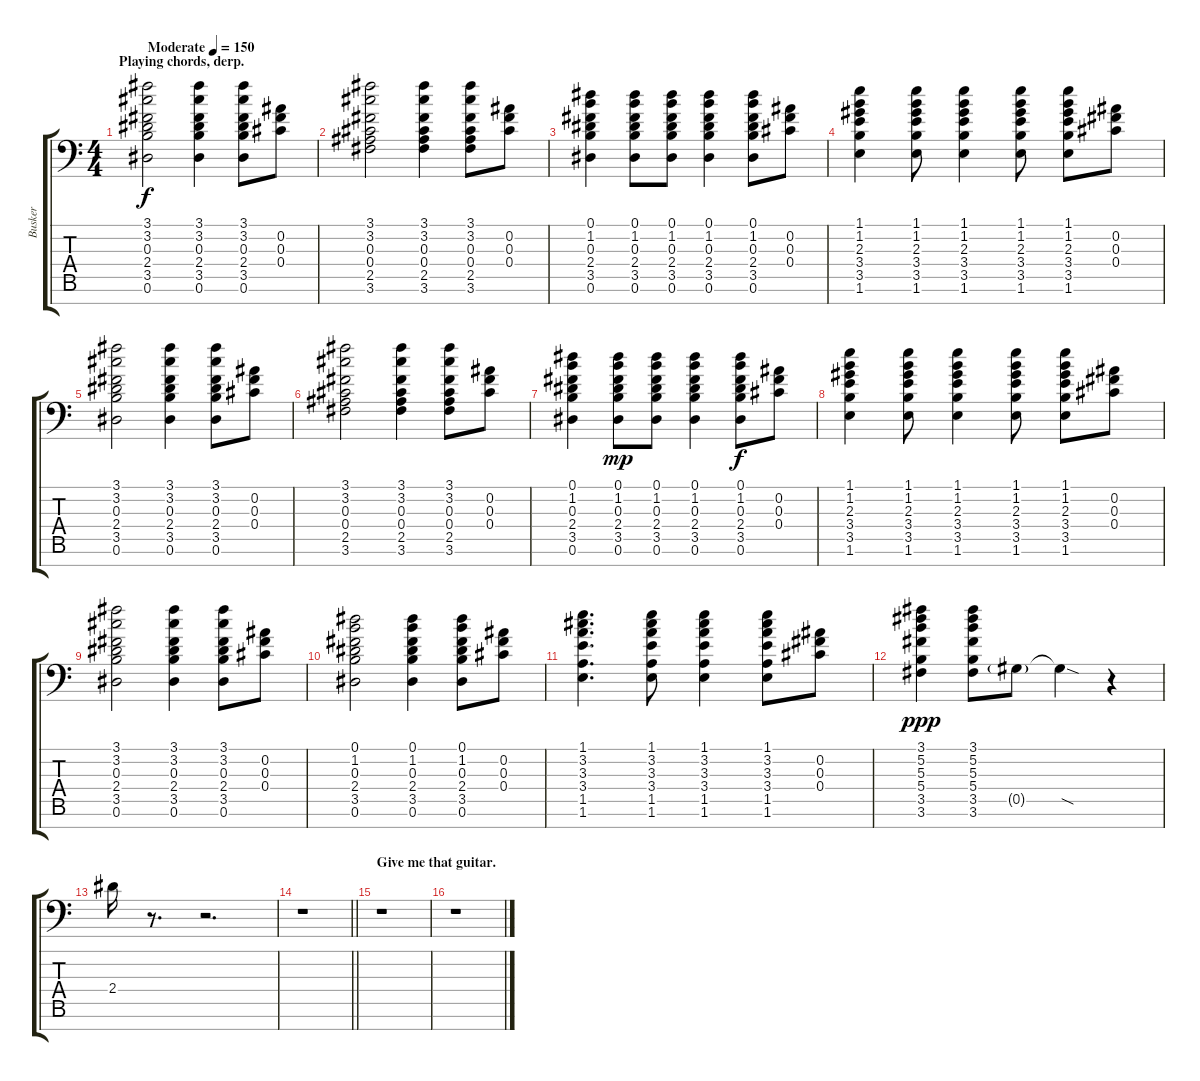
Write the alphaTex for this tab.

\track ("Busker" "Busker") {instrument distortionguitar}
\staff {score tabs}
\tuning (Eb4 Bb3 Gb3 Db3 Ab2 Eb2 Bb1) {hide}
\ts (4 4)
\section ("" "Playing chords, derp.")
\tempo (150 "Moderate")
\clef f4
\ks c
(3.1 3.2 0.3 2.4 3.5 0.6).2{dy f instrument distortionguitar} (3.1 3.2 0.3 2.4 3.5 0.6).4 (3.1 3.2 0.3 2.4 3.5 0.6).8 (0.2 0.3 0.4).8{volume 13} |
(3.1 3.2 0.3 0.4 2.5 3.6).2 (3.1 3.2 0.3 0.4 2.5 3.6).4 (3.1 3.2 0.3 0.4 2.5 3.6).8 (0.2 0.3 0.4).8 |
(0.1 1.2 0.3 2.4 3.5 0.6).4 (0.1 1.2 0.3 2.4 3.5 0.6).8 (0.1 1.2 0.3 2.4 3.5 0.6).8 (0.1 1.2 0.3 2.4 3.5 0.6).4 (0.1 1.2 0.3 2.4 3.5 0.6).8 (0.2 0.3 0.4).8 |
(1.1 1.2 2.3 3.4 3.5 1.6).4 (1.1 1.2 2.3 3.4 3.5 1.6).8 (1.1 1.2 2.3 3.4 3.5 1.6).4 (1.1 1.2 2.3 3.4 3.5 1.6).8 (1.1 1.2 2.3 3.4 3.5 1.6).8 (0.2 0.3 0.4).8 |
(3.1 3.2 0.3 2.4 3.5 0.6).2 (3.1 3.2 0.3 2.4 3.5 0.6).4 (3.1 3.2 0.3 2.4 3.5 0.6).8 (0.2 0.3 0.4).8 |
(3.1 3.2 0.3 0.4 2.5 3.6).2 (3.1 3.2 0.3 0.4 2.5 3.6).4 (3.1 3.2 0.3 0.4 2.5 3.6).8 (0.2 0.3 0.4).8 |
(0.1 1.2 0.3 2.4 3.5 0.6).4 (0.1 1.2 0.3 2.4 3.5 0.6).8{dy mp} (0.1 1.2 0.3 2.4 3.5 0.6).8 (0.1 1.2 0.3 2.4 3.5 0.6).4 (0.1 1.2 0.3 2.4 3.5 0.6).8{dy f} (0.2 0.3 0.4).8 |
(1.1 1.2 2.3 3.4 3.5 1.6).4 (1.1 1.2 2.3 3.4 3.5 1.6).8 (1.1 1.2 2.3 3.4 3.5 1.6).4 (1.1 1.2 2.3 3.4 3.5 1.6).8 (1.1 1.2 2.3 3.4 3.5 1.6).8 (0.2 0.3 0.4).8 |
(3.1 3.2 0.3 2.4 3.5 0.6).2 (3.1 3.2 0.3 2.4 3.5 0.6).4 (3.1 3.2 0.3 2.4 3.5 0.6).8 (0.2 0.3 0.4).8 |
(0.1 1.2 0.3 2.4 3.5 0.6).2 (0.1 1.2 0.3 2.4 3.5 0.6).4 (0.1 1.2 0.3 2.4 3.5 0.6).8 (0.2 0.3 0.4).8 |
(1.1 3.2 3.3 3.4 1.5 1.6).4{d} (1.1 3.2 3.3 3.4 1.5 1.6).8 (1.1 3.2 3.3 3.4 1.5 1.6).4 (1.1 3.2 3.3 3.4 1.5 1.6).8 (0.2 0.3 0.4).8 |
(3.1 5.2 5.3 5.4 3.5 3.6).4{dy ppp} (3.1 5.2 5.3 5.4 3.5 3.6).8 0.5{g}.8 0.5{sod t}.4 r.4 |
2.4.16 r.8{d} r.2{d} |
\barLineRight lightlight
r.1 |
\section ("" "Give me that guitar.")
r.1 |
r.1
